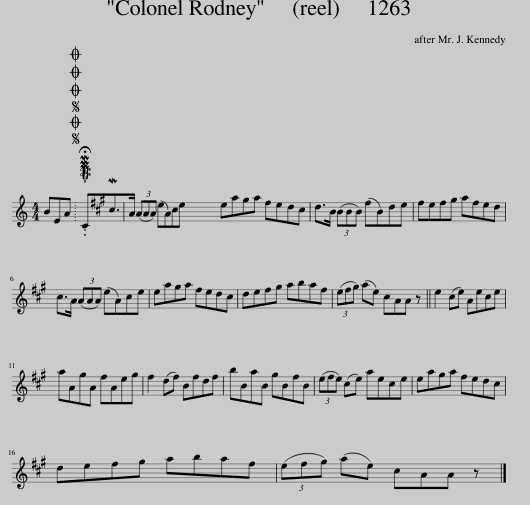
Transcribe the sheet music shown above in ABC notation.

X:1
L:1/8
M:4/4
I:linebreak $
K:C
V:1 treble
V:1
 BEA |SOSOOO .!fermata!PMTuCM^c>A (3(AAA) (eA)ce | ea^ga ^fed^c | d>B (3(BBB) (^fB)de | ^fef^g afed |$ %5
 ^c>A (3(AAA) (eA)ce | ea^ga ^fed^c | de^f^g abaf | (3(e^f^g) (ae) ^cAA z || e2 (^ce) Aece |$ %10
 aA^gA ^fAeg | ^f2 (df) Bfdf | bBaB ^gB^fB | (3(e^fe) (^ce) aece | ea^ga ^fed^c |$ %15
 de^f^g abaf | (3(e^f^g) (ae) ^cAA z |] %17
